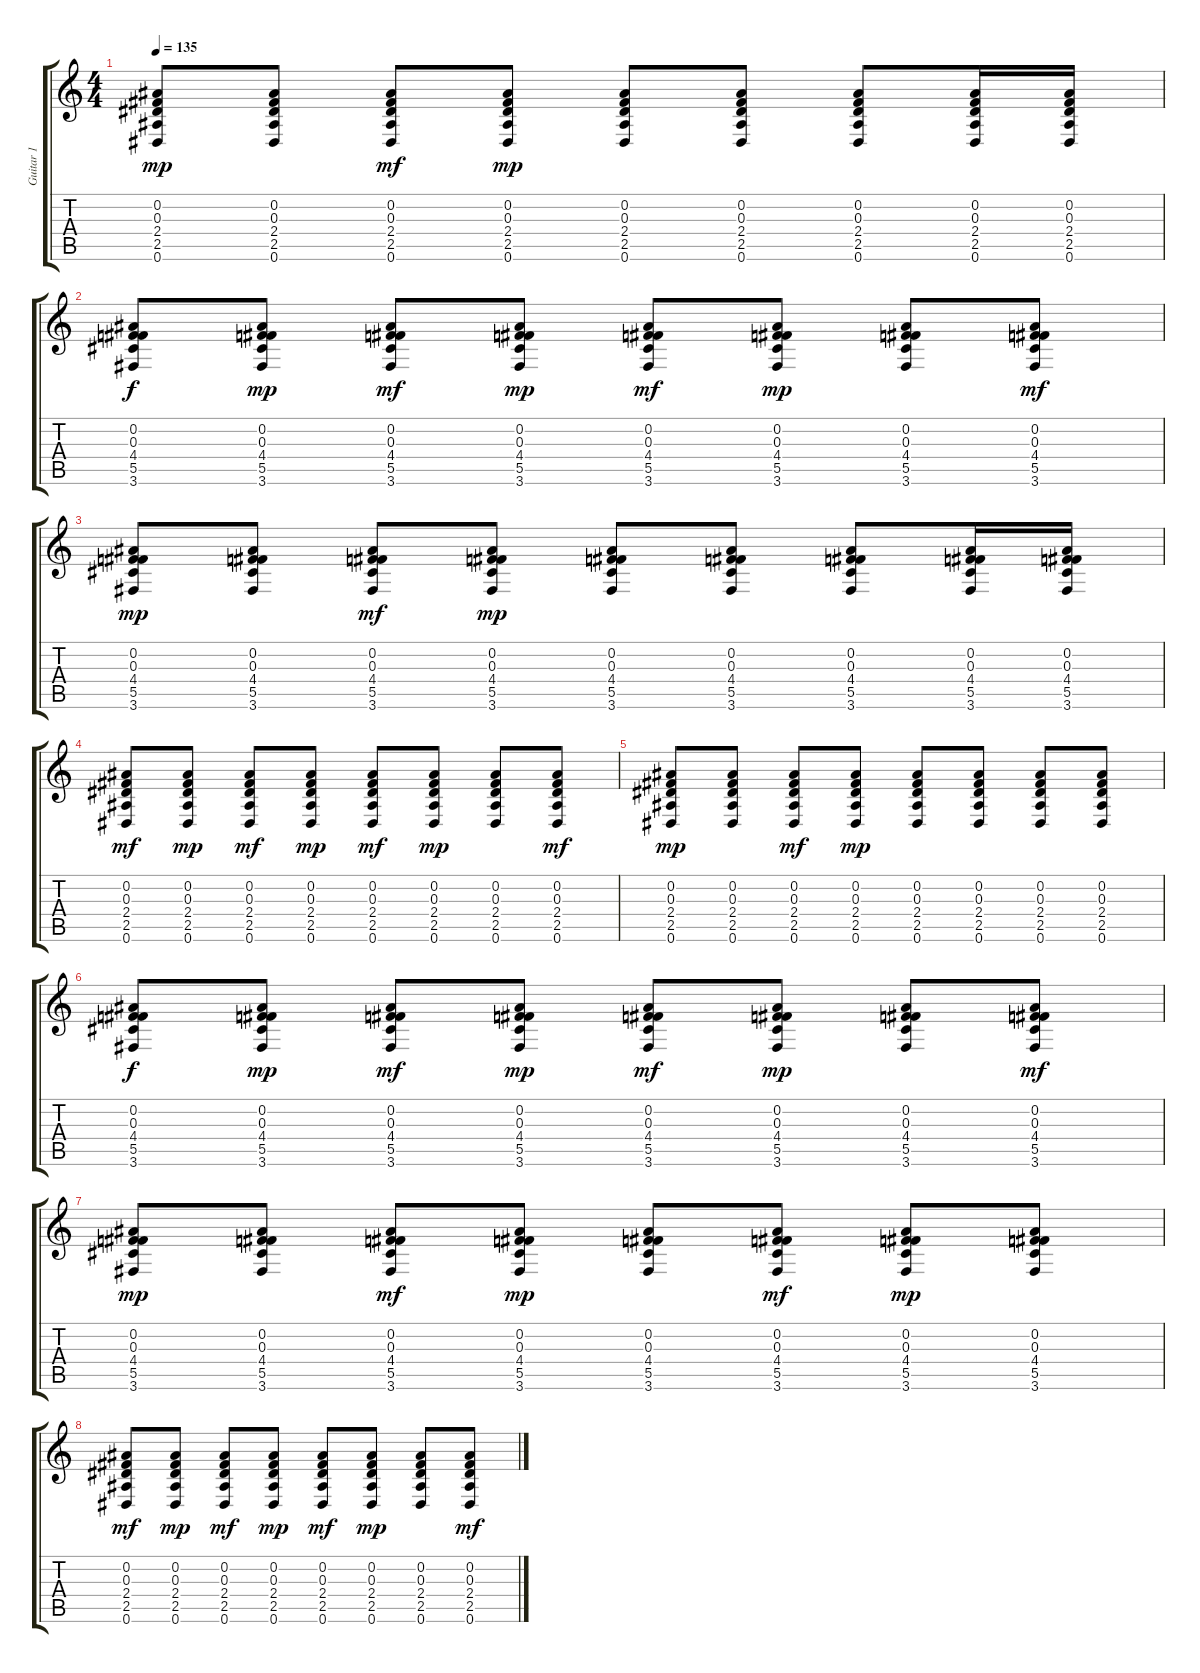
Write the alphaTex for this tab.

\track ("Guitar 1" "Guitar 1") {instrument acousticguitarsteel}
\staff {score tabs}
\tuning (Eb4 Bb3 Gb3 Db3 Ab2 Eb2) {hide}
\ts (4 4)
\tempo 135
\clef g2
\ks c
(0.2 0.3 2.4 2.5 0.6).8{dy mp} (0.2 0.3 2.4 2.5 0.6).8 (0.2 0.3 2.4 2.5 0.6).8{dy mf} (0.2 0.3 2.4 2.5 0.6).8{dy mp} (0.2 0.3 2.4 2.5 0.6).8 (0.2 0.3 2.4 2.5 0.6).8 (0.2 0.3 2.4 2.5 0.6).8 (0.2 0.3 2.4 2.5 0.6).16 (0.2 0.3 2.4 2.5 0.6).16 |
(0.2 0.3 4.4 5.5 3.6).8{dy f} (0.2 0.3 4.4 5.5 3.6).8{dy mp} (0.2 0.3 4.4 5.5 3.6).8{dy mf} (0.2 0.3 4.4 5.5 3.6).8{dy mp} (0.2 0.3 4.4 5.5 3.6).8{dy mf} (0.2 0.3 4.4 5.5 3.6).8{dy mp} (0.2 0.3 4.4 5.5 3.6).8 (0.2 0.3 4.4 5.5 3.6).8{dy mf} |
(0.2 0.3 4.4 5.5 3.6).8{dy mp} (0.2 0.3 4.4 5.5 3.6).8 (0.2 0.3 4.4 5.5 3.6).8{dy mf} (0.2 0.3 4.4 5.5 3.6).8{dy mp} (0.2 0.3 4.4 5.5 3.6).8 (0.2 0.3 4.4 5.5 3.6).8 (0.2 0.3 4.4 5.5 3.6).8 (0.2 0.3 4.4 5.5 3.6).16 (0.2 0.3 4.4 5.5 3.6).16 |
(0.2 0.3 2.4 2.5 0.6).8{dy mf} (0.2 0.3 2.4 2.5 0.6).8{dy mp} (0.2 0.3 2.4 2.5 0.6).8{dy mf} (0.2 0.3 2.4 2.5 0.6).8{dy mp} (0.2 0.3 2.4 2.5 0.6).8{dy mf} (0.2 0.3 2.4 2.5 0.6).8{dy mp} (0.2 0.3 2.4 2.5 0.6).8 (0.2 0.3 2.4 2.5 0.6).8{dy mf} |
(0.2 0.3 2.4 2.5 0.6).8{dy mp} (0.2 0.3 2.4 2.5 0.6).8 (0.2 0.3 2.4 2.5 0.6).8{dy mf} (0.2 0.3 2.4 2.5 0.6).8{dy mp} (0.2 0.3 2.4 2.5 0.6).8 (0.2 0.3 2.4 2.5 0.6).8 (0.2 0.3 2.4 2.5 0.6).8 (0.2 0.3 2.4 2.5 0.6).8 |
(0.2 0.3 4.4 5.5 3.6).8{dy f} (0.2 0.3 4.4 5.5 3.6).8{dy mp} (0.2 0.3 4.4 5.5 3.6).8{dy mf} (0.2 0.3 4.4 5.5 3.6).8{dy mp} (0.2 0.3 4.4 5.5 3.6).8{dy mf} (0.2 0.3 4.4 5.5 3.6).8{dy mp} (0.2 0.3 4.4 5.5 3.6).8 (0.2 0.3 4.4 5.5 3.6).8{dy mf} |
(0.2 0.3 4.4 5.5 3.6).8{dy mp} (0.2 0.3 4.4 5.5 3.6).8 (0.2 0.3 4.4 5.5 3.6).8{dy mf} (0.2 0.3 4.4 5.5 3.6).8{dy mp} (0.2 0.3 4.4 5.5 3.6).8 (0.2 0.3 4.4 5.5 3.6).8{dy mf} (0.2 0.3 4.4 5.5 3.6).8{dy mp} (0.2 0.3 4.4 5.5 3.6).8 |
(0.2 0.3 2.4 2.5 0.6).8{dy mf} (0.2 0.3 2.4 2.5 0.6).8{dy mp} (0.2 0.3 2.4 2.5 0.6).8{dy mf} (0.2 0.3 2.4 2.5 0.6).8{dy mp} (0.2 0.3 2.4 2.5 0.6).8{dy mf} (0.2 0.3 2.4 2.5 0.6).8{dy mp} (0.2 0.3 2.4 2.5 0.6).8 (0.2 0.3 2.4 2.5 0.6).8{dy mf}
